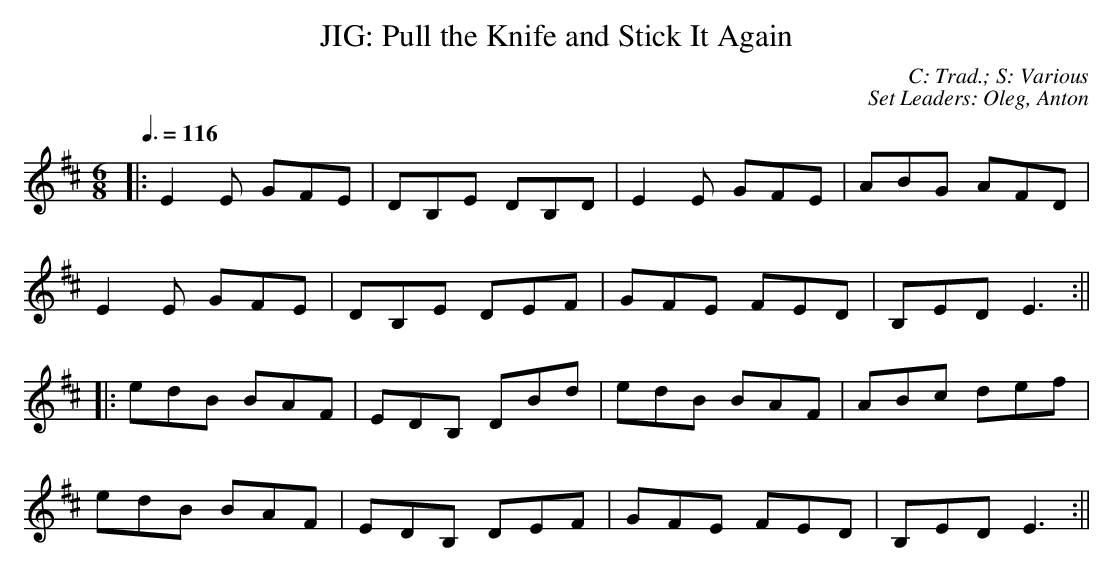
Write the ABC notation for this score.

X:1
T: JIG: Pull the Knife and Stick It Again
C: C: Trad.; S: Various
C: Set Leaders: Oleg, Anton
M: 6/8
L: 1/8
Q: 3/8=116
K: Edor
|:E2E GFE|DB,E DB,D|E2E GFE|ABG AFD|
E2E GFE|DB,E DEF|GFE FED| B,ED E3:||
|:edB BAF|EDB, DBd|edB BAF|ABc def|
edB BAF|EDB, DEF|GFE FED| B,ED E3:||
